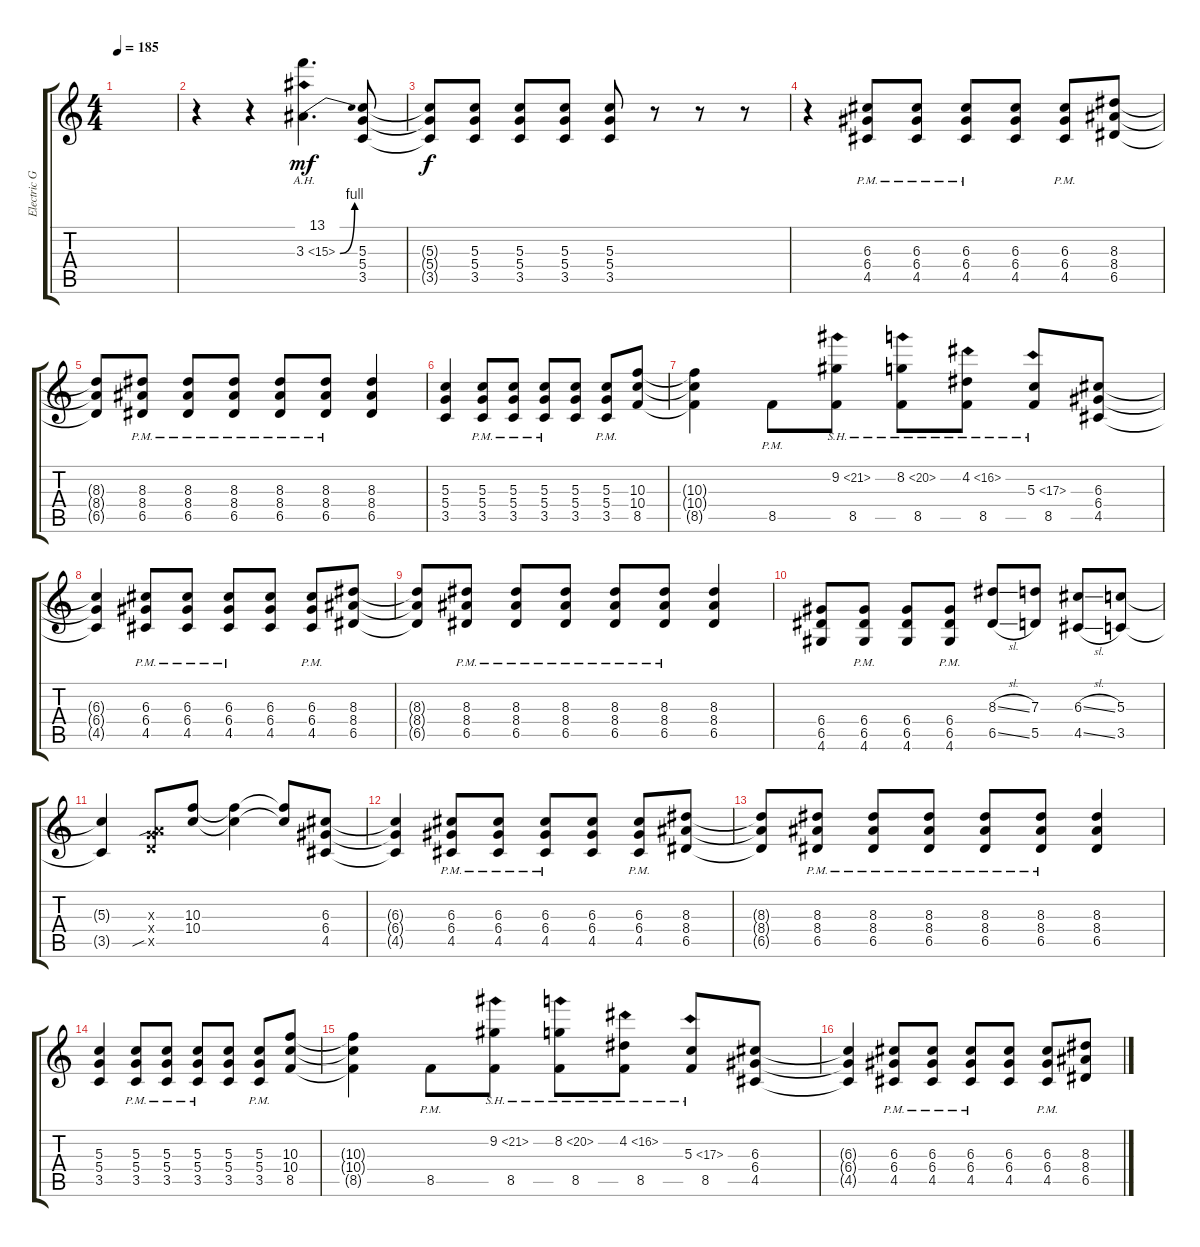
\track ("Electric Guitar" "Electric G") {instrument distortionguitar}
\staff {score tabs}
\tuning (E4 B3 G3 D3 A2 E2) {hide}
\ts (4 4)
\tempo 185
\clef g2
\ks c
|
r.4 r.4 (13.1 3.3{be (bend 0 0 60 4) ah 12}).4{d dy mf} (5.3 5.4 3.5).8 |
(5.3{t} 5.4{t} 3.5{t}).8{dy f} (5.3 5.4 3.5).8 (5.3 5.4 3.5).8 (5.3 5.4 3.5).8 (5.3 5.4 3.5).8 r.8 r.8 r.8 |
r.4 (6.3{pm} 6.4{pm} 4.5{pm}).8 (6.3{pm} 6.4{pm} 4.5{pm}).8 (6.3{pm} 6.4{pm} 4.5{pm}).8 (6.3 6.4 4.5).8 (6.3{pm} 6.4{pm} 4.5{pm}).8 (8.3 8.4 6.5).8 |
(8.3{t} 8.4{t} 6.5{t}).8 (8.3{pm} 8.4{pm} 6.5{pm}).8 (8.3{pm} 8.4{pm} 6.5{pm}).8 (8.3{pm} 8.4{pm} 6.5{pm}).8 (8.3{pm} 8.4{pm} 6.5{pm}).8 (8.3{pm} 8.4{pm} 6.5{pm}).8 (8.3 8.4 6.5).4 |
(5.3 5.4 3.5).4 (5.3{pm} 5.4{pm} 3.5{pm}).8 (5.3{pm} 5.4{pm} 3.5{pm}).8 (5.3{pm} 5.4{pm} 3.5{pm}).8 (5.3 5.4 3.5).8 (5.3{pm} 5.4{pm} 3.5{pm}).8 (10.3 10.4 8.5).8 |
(10.3{t} 10.4{t} 8.5{t}).4 8.5{pm}.8 (9.2{sh 12} 8.5).8 (8.2{sh 12} 8.5).8 (4.2{sh 12} 8.5).8 (5.3{sh 12} 8.5).8 (6.3 6.4 4.5).8 |
(6.3{t} 6.4{t} 4.5{t}).4 (6.3{pm} 6.4{pm} 4.5{pm}).8 (6.3{pm} 6.4{pm} 4.5{pm}).8 (6.3{pm} 6.4{pm} 4.5{pm}).8 (6.3 6.4 4.5).8 (6.3{pm} 6.4{pm} 4.5{pm}).8 (8.3 8.4 6.5).8 |
(8.3{t} 8.4{t} 6.5{t}).8 (8.3{pm} 8.4{pm} 6.5{pm}).8 (8.3{pm} 8.4{pm} 6.5{pm}).8 (8.3{pm} 8.4{pm} 6.5{pm}).8 (8.3{pm} 8.4{pm} 6.5{pm}).8 (8.3{pm} 8.4{pm} 6.5{pm}).8 (8.3 8.4 6.5).4 |
(6.4 6.5 4.6).8 (6.4{pm} 6.5{pm} 4.6{pm}).8 (6.4 6.5 4.6).8 (6.4{pm} 6.5{pm} 4.6{pm}).8 (8.3{sl} 6.5{sl}).8 (7.3 5.5).8 (6.3{sl} 4.5{sl}).8 (5.3 3.5).8 |
(5.3{t} 3.5{t}).4 (0.3{x} 0.4{x} 12.5{sib x}).8 (10.3 10.4).8 (10.3{t} 10.4{t}).4 (10.3{t} 10.4{t}).8 (6.3 6.4 4.5).8 |
(6.3{t} 6.4{t} 4.5{t}).4 (6.3{pm} 6.4{pm} 4.5{pm}).8 (6.3{pm} 6.4{pm} 4.5{pm}).8 (6.3{pm} 6.4{pm} 4.5{pm}).8 (6.3 6.4 4.5).8 (6.3{pm} 6.4{pm} 4.5{pm}).8 (8.3 8.4 6.5).8 |
(8.3{t} 8.4{t} 6.5{t}).8 (8.3{pm} 8.4{pm} 6.5{pm}).8 (8.3{pm} 8.4{pm} 6.5{pm}).8 (8.3{pm} 8.4{pm} 6.5{pm}).8 (8.3{pm} 8.4{pm} 6.5{pm}).8 (8.3{pm} 8.4{pm} 6.5{pm}).8 (8.3 8.4 6.5).4 |
(5.3 5.4 3.5).4 (5.3{pm} 5.4{pm} 3.5{pm}).8 (5.3{pm} 5.4{pm} 3.5{pm}).8 (5.3{pm} 5.4{pm} 3.5{pm}).8 (5.3 5.4 3.5).8 (5.3{pm} 5.4{pm} 3.5{pm}).8 (10.3 10.4 8.5).8 |
(10.3{t} 10.4{t} 8.5{t}).4 8.5{pm}.8 (9.2{sh 12} 8.5).8 (8.2{sh 12} 8.5).8 (4.2{sh 12} 8.5).8 (5.3{sh 12} 8.5).8 (6.3 6.4 4.5).8 |
(6.3{t} 6.4{t} 4.5{t}).4 (6.3{pm} 6.4{pm} 4.5{pm}).8 (6.3{pm} 6.4{pm} 4.5{pm}).8 (6.3{pm} 6.4{pm} 4.5{pm}).8 (6.3 6.4 4.5).8 (6.3{pm} 6.4{pm} 4.5{pm}).8 (8.3 8.4 6.5).8
